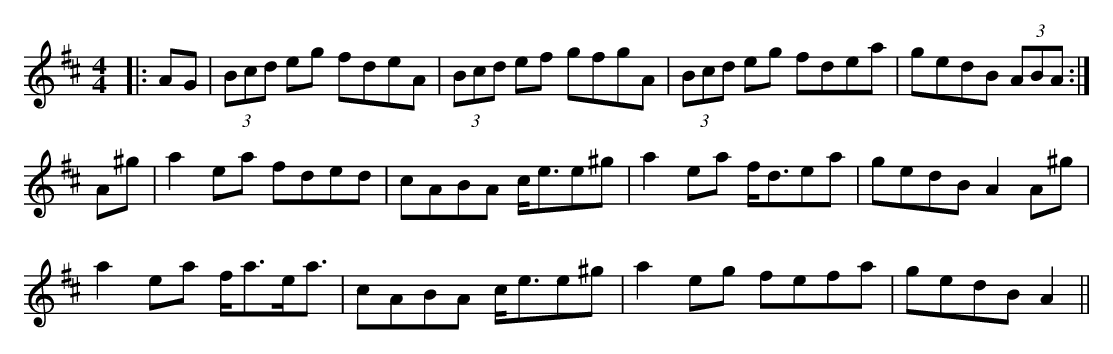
X:1
M:4/4
K:Amix
|:AG|(3Bcd eg fdeA|(3Bcd ef gfgA|(3Bcd eg fdea|gedB (3ABA:|
A^g|a2 ea fded|cABA c<ee^g|a2 ea f<dea|gedB A2 A^g|
a2 ea f<ae<a|cABA c<ee^g|a2 eg fefa|gedB A2||
